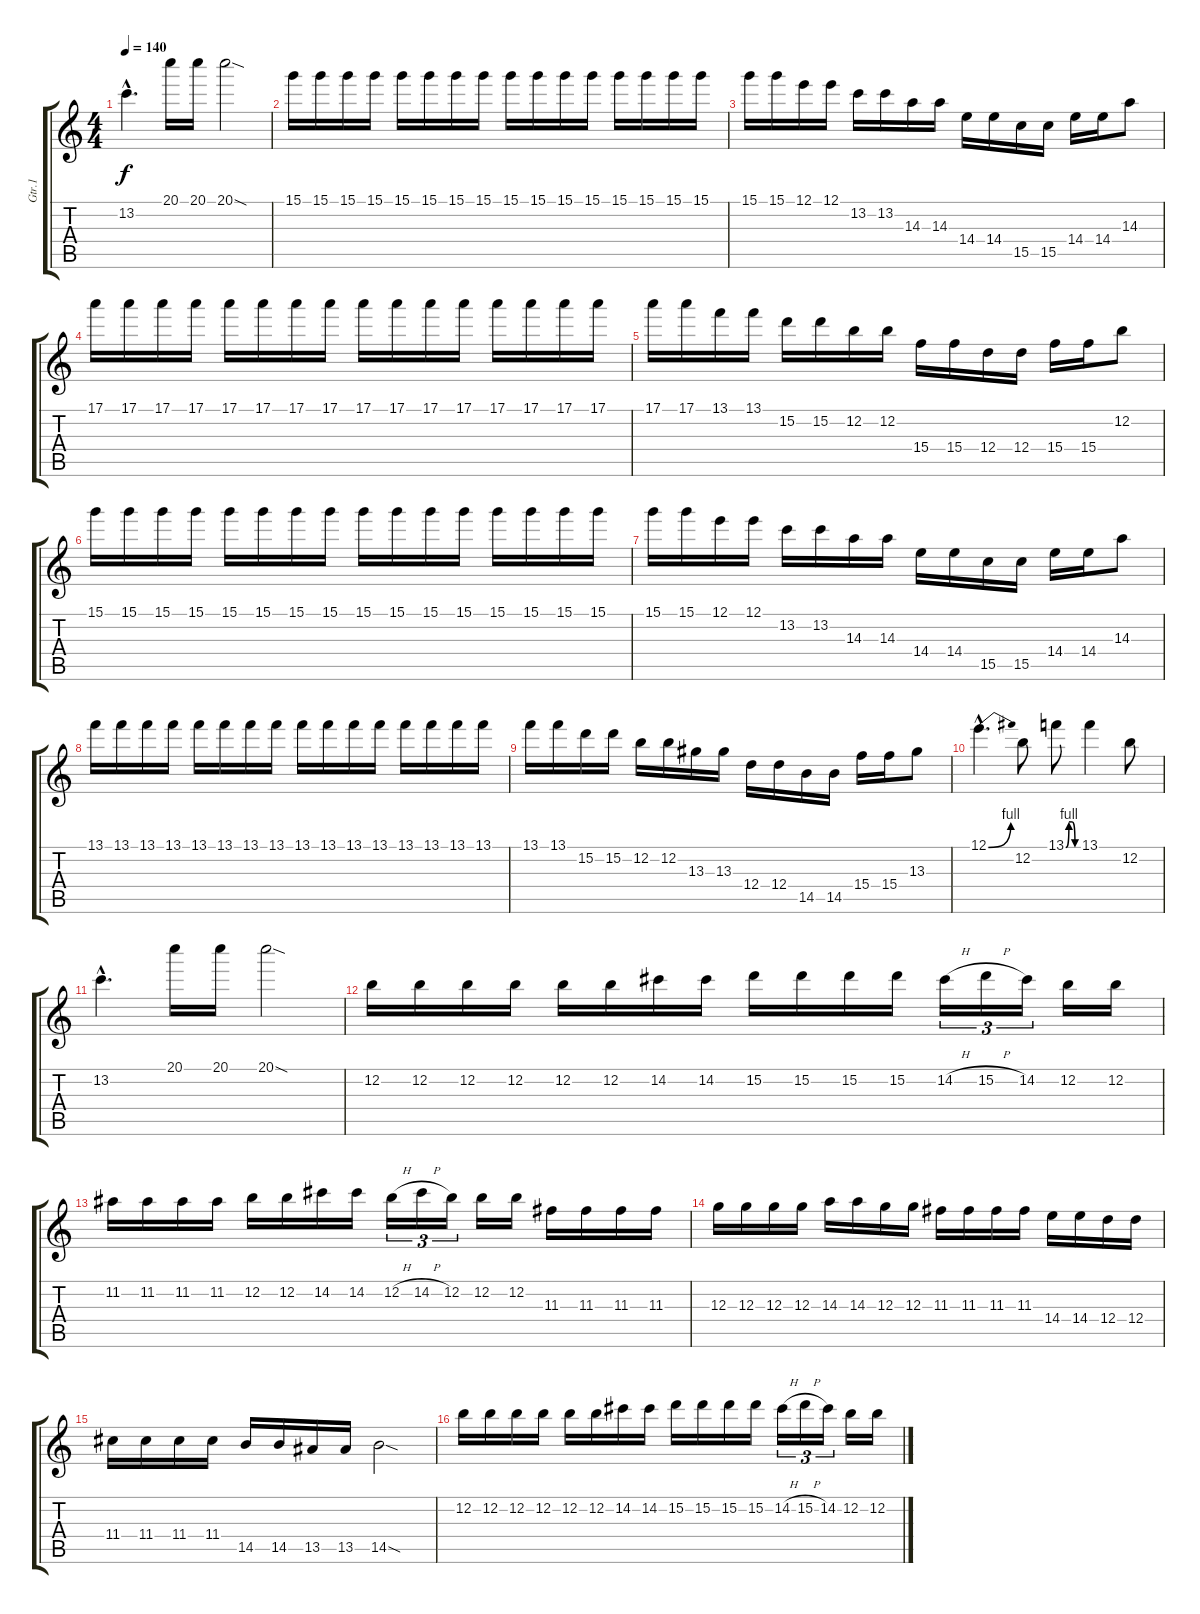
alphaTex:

\track ("Gtr.1" "Gtr.1") {instrument distortionguitar}
\staff {score tabs}
\tuning (E4 B3 G3 D3 A2 E2) {hide}
\ts (4 4)
\tempo 140
\clef g2
\ks c
13.2{hac}.4{d dy f} 20.1.16 20.1.16 20.1{sod}.2 |
15.1.16 15.1.16 15.1.16 15.1.16 15.1.16 15.1.16 15.1.16 15.1.16 15.1.16 15.1.16 15.1.16 15.1.16 15.1.16 15.1.16 15.1.16 15.1.16 |
15.1.16 15.1.16 12.1.16 12.1.16 13.2.16 13.2.16 14.3.16 14.3.16 14.4.16 14.4.16 15.5.16 15.5.16 14.4.16 14.4.16 14.3.8 |
17.1.16 17.1.16 17.1.16 17.1.16 17.1.16 17.1.16 17.1.16 17.1.16 17.1.16 17.1.16 17.1.16 17.1.16 17.1.16 17.1.16 17.1.16 17.1.16 |
17.1.16 17.1.16 13.1.16 13.1.16 15.2.16 15.2.16 12.2.16 12.2.16 15.4.16 15.4.16 12.4.16 12.4.16 15.4.16 15.4.16 12.2.8 |
15.1.16 15.1.16 15.1.16 15.1.16 15.1.16 15.1.16 15.1.16 15.1.16 15.1.16 15.1.16 15.1.16 15.1.16 15.1.16 15.1.16 15.1.16 15.1.16 |
15.1.16 15.1.16 12.1.16 12.1.16 13.2.16 13.2.16 14.3.16 14.3.16 14.4.16 14.4.16 15.5.16 15.5.16 14.4.16 14.4.16 14.3.8 |
13.1.16 13.1.16 13.1.16 13.1.16 13.1.16 13.1.16 13.1.16 13.1.16 13.1.16 13.1.16 13.1.16 13.1.16 13.1.16 13.1.16 13.1.16 13.1.16 |
13.1.16 13.1.16 15.2.16 15.2.16 12.2.16 12.2.16 13.3.16 13.3.16 12.4.16 12.4.16 14.5.16 14.5.16 15.4.16 15.4.16 13.3.8 |
12.1{be (bend 0 0 60 4) hac}.4{d} 12.2.8 13.1{be (custom 0 0 15 4 30 4 45 0 60 0)}.8 13.1.4 12.2.8 |
13.2{hac}.4{d} 20.1.16 20.1.16 20.1{sod}.2 |
12.2.16 12.2.16 12.2.16 12.2.16 12.2.16 12.2.16 14.2.16 14.2.16 15.2.16 15.2.16 15.2.16 15.2.16 14.2{h}.16{tu (3 2)} 15.2{h}.16{tu (3 2)} 14.2.16{tu (3 2)} 12.2.16 12.2.16 |
11.2.16 11.2.16 11.2.16 11.2.16 12.2.16 12.2.16 14.2.16 14.2.16 12.2{h}.16{tu (3 2)} 14.2{h}.16{tu (3 2)} 12.2.16{tu (3 2)} 12.2.16 12.2.16 11.3.16 11.3.16 11.3.16 11.3.16 |
12.3.16 12.3.16 12.3.16 12.3.16 14.3.16 14.3.16 12.3.16 12.3.16 11.3.16 11.3.16 11.3.16 11.3.16 14.4.16 14.4.16 12.4.16 12.4.16 |
11.4.16 11.4.16 11.4.16 11.4.16 14.5.16 14.5.16 13.5.16 13.5.16 14.5{sod}.2 |
12.2.16 12.2.16 12.2.16 12.2.16 12.2.16 12.2.16 14.2.16 14.2.16 15.2.16 15.2.16 15.2.16 15.2.16 14.2{h}.16{tu (3 2)} 15.2{h}.16{tu (3 2)} 14.2.16{tu (3 2)} 12.2.16 12.2.16
